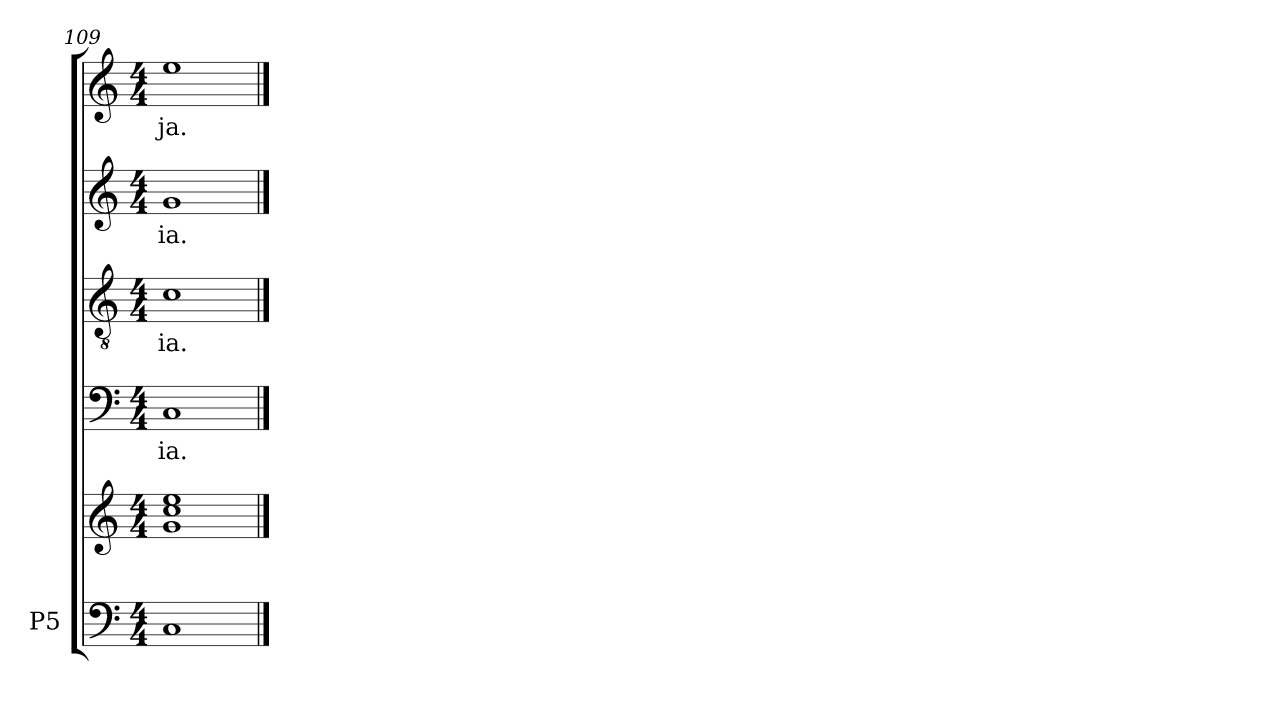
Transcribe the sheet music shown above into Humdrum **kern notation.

**kern	**kern	**kern	**text	**kern	**text	**kern	**text	**kern	**text
*part5	*part5	*part4	*part4	*part3	*part3	*part2	*part2	*part1	*part1
*staff6	*staff5	*staff4	*staff4	*staff3	*staff3	*staff2	*staff2	*staff1	*staff1
*I"P5	*	*	*	*	*	*	*	*	*
*clefF4	*clefG2	*clefF4	*	*clefGv2	*	*clefG2	*	*clefG2	*
*k[]	*k[]	*k[]	*	*k[]	*	*k[]	*	*k[]	*
*C:	*C:	*C:	*	*C:	*	*C:	*	*C:	*
*M4/4	*M4/4	*M4/4	*	*M4/4	*	*M4/4	*	*M4/4	*
=109	=109	=109	=109	=109	=109	=109	=109	=109	=109
*	*^	*	*	*	*	*	*	*	*
!	!	!	!	!LO:LY:b:color=#000000	!	!	!	!	!	!
!	!	!	!	!	!	!LO:LY:b:color=#000000	!	!	!	!
!	!	!	!	!	!	!	!	!LO:LY:b:color=#000000	!	!
!	!	!	!	!	!	!	!	!	!	!LO:LY:b:color=#000000
1Ci	1cci 1eei	1gi	1Ci	-ia.	1ci	-ia.	1gi	-ia.	1eei	-ja.
*	*v	*v	*	*	*	*	*	*	*	*
==	==	==	==	==	==	==	==	==	==
*-	*-	*-	*-	*-	*-	*-	*-	*-	*-
